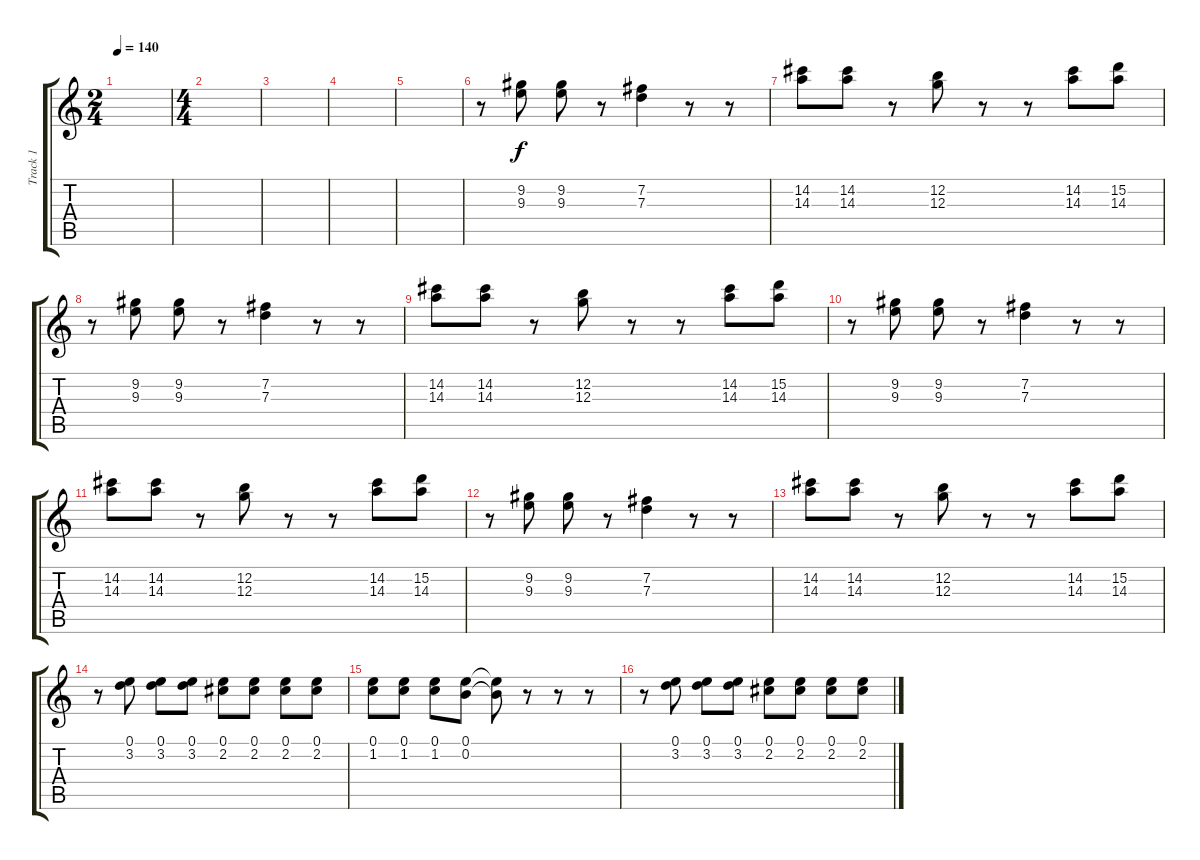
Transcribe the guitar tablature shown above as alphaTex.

\track ("Track 1" "Track 1") {instrument distortionguitar}
\staff {score tabs}
\tuning (E4 B3 G3 D3 A2 E2) {hide}
\ts (2 4)
\tempo 140
\clef g2
\ks c
|
\ts (4 4)
|
|
|
|
r.8 (9.2 9.3).8 (9.2 9.3).8 r.8 (7.2 7.3).4 r.8 r.8 |
(14.2 14.3).8 (14.2 14.3).8 r.8 (12.2 12.3).8 r.8 r.8 (14.2 14.3).8 (15.2 14.3).8 |
r.8 (9.2 9.3).8 (9.2 9.3).8 r.8 (7.2 7.3).4 r.8 r.8 |
(14.2 14.3).8 (14.2 14.3).8 r.8 (12.2 12.3).8 r.8 r.8 (14.2 14.3).8 (15.2 14.3).8 |
r.8 (9.2 9.3).8 (9.2 9.3).8 r.8 (7.2 7.3).4 r.8 r.8 |
(14.2 14.3).8 (14.2 14.3).8 r.8 (12.2 12.3).8 r.8 r.8 (14.2 14.3).8 (15.2 14.3).8 |
r.8 (9.2 9.3).8 (9.2 9.3).8 r.8 (7.2 7.3).4 r.8 r.8 |
(14.2 14.3).8 (14.2 14.3).8 r.8 (12.2 12.3).8 r.8 r.8 (14.2 14.3).8 (15.2 14.3).8 |
r.8 (0.1 3.2).8 (0.1 3.2).8 (0.1 3.2).8 (0.1 2.2).8 (0.1 2.2).8 (0.1 2.2).8 (0.1 2.2).8 |
(0.1 1.2).8 (0.1 1.2).8 (0.1 1.2).8 (0.1 0.2).8 (0.1{t} 0.2{t}).8 r.8 r.8 r.8 |
r.8 (0.1 3.2).8 (0.1 3.2).8 (0.1 3.2).8 (0.1 2.2).8 (0.1 2.2).8 (0.1 2.2).8 (0.1 2.2).8
